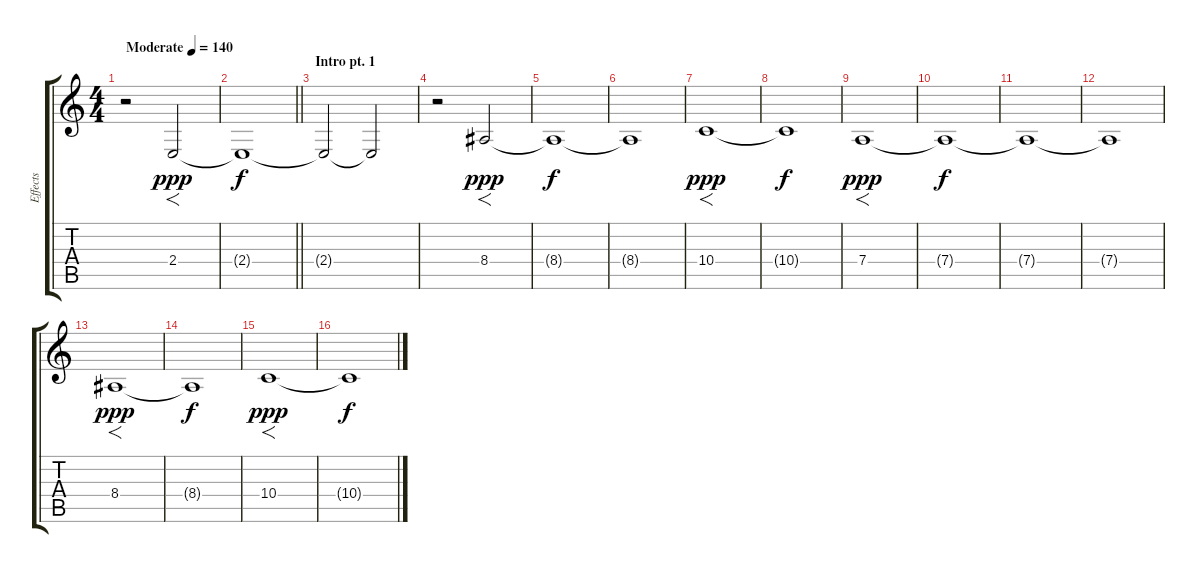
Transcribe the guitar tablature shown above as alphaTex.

\track ("Effects" "Effects") {instrument applause}
\staff {score tabs}
\tuning (E4 B3 G3 D3 A2 E2) {hide}
\ts (4 4)
\tempo (140 "Moderate")
\clef g2
\ks c
r.2{dy ppp instrument applause} 2.4.2{f} |
\barLineRight lightlight
2.4{t}.1{dy f} |
\section ("" "Intro pt. 1")
2.4{t}.2 2.4{t}.2{volume 0} |
r.2{volume 16} 8.4.2{f dy ppp} |
8.4{t}.1{dy f} |
8.4{t}.1{volume 9} |
10.4.1{f dy ppp volume 16} |
10.4{t}.1{dy f volume 5} |
7.4.1{f dy ppp volume 16} |
7.4{t}.1{dy f} |
7.4{t}.1{volume 3} |
7.4{t}.1 |
8.4.1{f dy ppp volume 16} |
8.4{t}.1{dy f volume 5} |
10.4.1{f dy ppp volume 16} |
10.4{t}.1{dy f volume 5}
